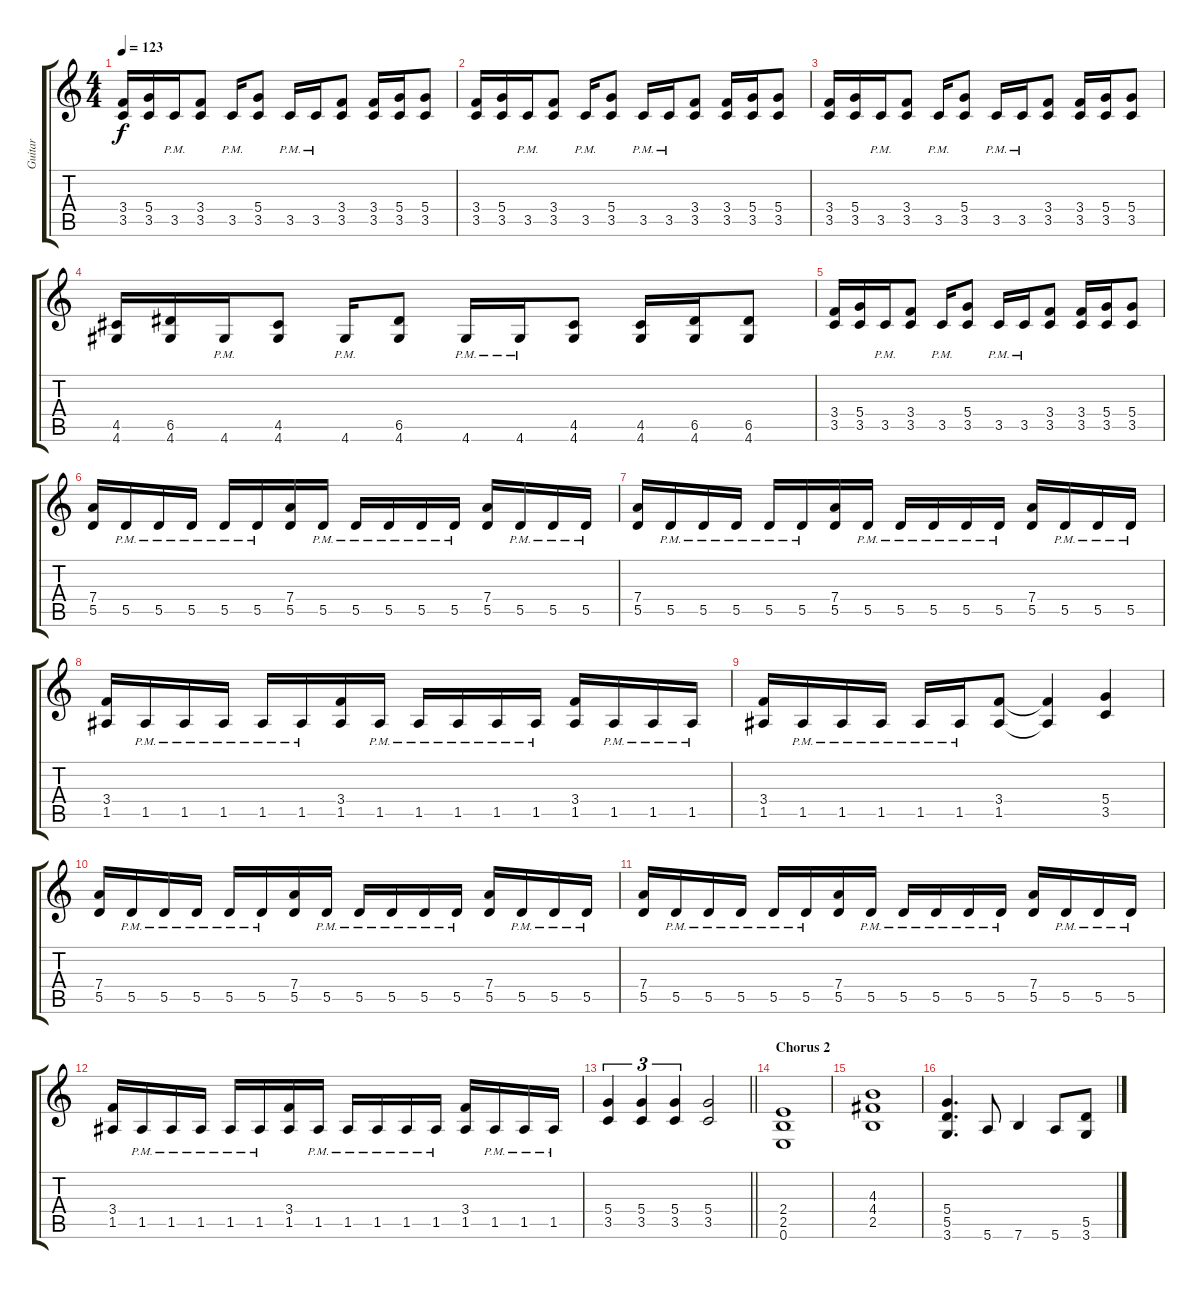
\track ("Guitar" "Guitar") {instrument distortionguitar}
\staff {score tabs}
\tuning (E4 B3 G3 D3 A2 E2) {hide}
\ts (4 4)
\tempo 123
\clef g2
\ks c
(3.4 3.5).16{dy f} (5.4 3.5).16 3.5{pm}.16 (3.4 3.5).8 3.5{pm}.16 (5.4 3.5).8 3.5{pm}.16 3.5{pm}.16 (3.4 3.5).8 (3.4 3.5).16 (5.4 3.5).16 (5.4 3.5).8 |
(3.4 3.5).16 (5.4 3.5).16 3.5{pm}.16 (3.4 3.5).8 3.5{pm}.16 (5.4 3.5).8 3.5{pm}.16 3.5{pm}.16 (3.4 3.5).8 (3.4 3.5).16 (5.4 3.5).16 (5.4 3.5).8 |
(3.4 3.5).16 (5.4 3.5).16 3.5{pm}.16 (3.4 3.5).8 3.5{pm}.16 (5.4 3.5).8 3.5{pm}.16 3.5{pm}.16 (3.4 3.5).8 (3.4 3.5).16 (5.4 3.5).16 (5.4 3.5).8 |
(4.5 4.6).16 (6.5 4.6).16 4.6{pm}.16 (4.5 4.6).8 4.6{pm}.16 (6.5 4.6).8 4.6{pm}.16 4.6{pm}.16 (4.5 4.6).8 (4.5 4.6).16 (6.5 4.6).16 (6.5 4.6).8 |
(3.4 3.5).16 (5.4 3.5).16 3.5{pm}.16 (3.4 3.5).8 3.5{pm}.16 (5.4 3.5).8 3.5{pm}.16 3.5{pm}.16 (3.4 3.5).8 (3.4 3.5).16 (5.4 3.5).16 (5.4 3.5).8 |
(7.4 5.5).16 5.5{pm}.16 5.5{pm}.16 5.5{pm}.16 5.5{pm}.16 5.5{pm}.16 (7.4 5.5).16 5.5{pm}.16 5.5{pm}.16 5.5{pm}.16 5.5{pm}.16 5.5{pm}.16 (7.4 5.5).16 5.5{pm}.16 5.5{pm}.16 5.5{pm}.16 |
(7.4 5.5).16 5.5{pm}.16 5.5{pm}.16 5.5{pm}.16 5.5{pm}.16 5.5{pm}.16 (7.4 5.5).16 5.5{pm}.16 5.5{pm}.16 5.5{pm}.16 5.5{pm}.16 5.5{pm}.16 (7.4 5.5).16 5.5{pm}.16 5.5{pm}.16 5.5{pm}.16 |
(3.4 1.5).16 1.5{pm}.16 1.5{pm}.16 1.5{pm}.16 1.5{pm}.16 1.5{pm}.16 (3.4 1.5).16 1.5{pm}.16 1.5{pm}.16 1.5{pm}.16 1.5{pm}.16 1.5{pm}.16 (3.4 1.5).16 1.5{pm}.16 1.5{pm}.16 1.5{pm}.16 |
(3.4 1.5).16 1.5{pm}.16 1.5{pm}.16 1.5{pm}.16 1.5{pm}.16 1.5{pm}.16 (3.4 1.5).8 (3.4{t} 1.5{t}).4 (5.4 3.5).4 |
(7.4 5.5).16 5.5{pm}.16 5.5{pm}.16 5.5{pm}.16 5.5{pm}.16 5.5{pm}.16 (7.4 5.5).16 5.5{pm}.16 5.5{pm}.16 5.5{pm}.16 5.5{pm}.16 5.5{pm}.16 (7.4 5.5).16 5.5{pm}.16 5.5{pm}.16 5.5{pm}.16 |
(7.4 5.5).16 5.5{pm}.16 5.5{pm}.16 5.5{pm}.16 5.5{pm}.16 5.5{pm}.16 (7.4 5.5).16 5.5{pm}.16 5.5{pm}.16 5.5{pm}.16 5.5{pm}.16 5.5{pm}.16 (7.4 5.5).16 5.5{pm}.16 5.5{pm}.16 5.5{pm}.16 |
(3.4 1.5).16 1.5{pm}.16 1.5{pm}.16 1.5{pm}.16 1.5{pm}.16 1.5{pm}.16 (3.4 1.5).16 1.5{pm}.16 1.5{pm}.16 1.5{pm}.16 1.5{pm}.16 1.5{pm}.16 (3.4 1.5).16 1.5{pm}.16 1.5{pm}.16 1.5{pm}.16 |
\barLineRight lightlight
(5.4 3.5).4{tu (3 2)} (5.4 3.5).4{tu (3 2)} (5.4 3.5).4{tu (3 2)} (5.4 3.5).2 |
\section ("" "Chorus 2")
(2.4 2.5 0.6).1 |
(4.3 4.4 2.5).1 |
(5.4 5.5 3.6).4{d} 5.6.8 7.6.4 5.6.8 (5.5 3.6).8
